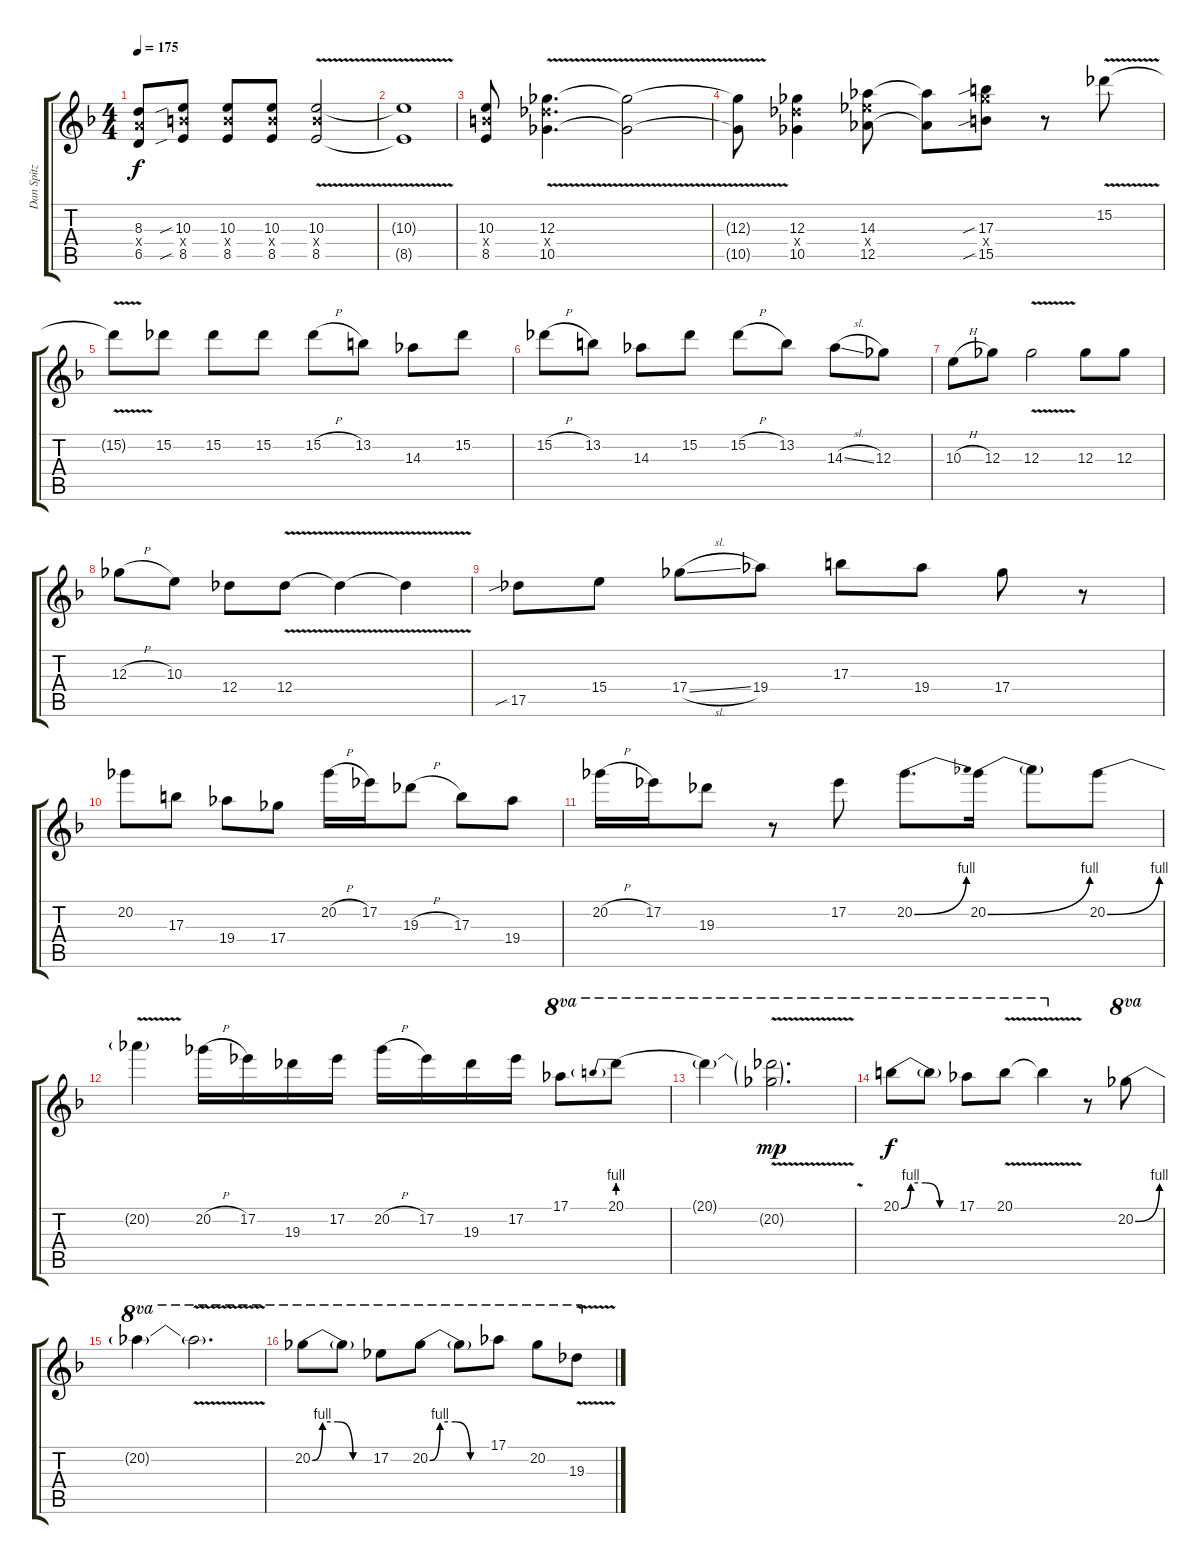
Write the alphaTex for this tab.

\track ("Dan Spitz" "Dan Spitz") {instrument distortionguitar}
\staff {score tabs}
\tuning (Eb4 Bb3 Gb3 Db3 Ab2 Db2) {hide}
\ts (4 4)
\tempo 175
\clef g2
\ks f
(8.3 8.4{x} 6.5).8{dy f} (10.3{sib} 10.4{x} 8.5{sib}).8 (10.3 10.4{x} 8.5).8 (10.3 10.4{x} 8.5).8 (10.3{v} 10.4{v x} 8.5{v}).2 |
(10.3{v t} 8.5{v t}).1 |
(10.3 10.4{x} 8.5).8 (12.3{v} 12.4{v x} 10.5{v}).4{d} (12.3{v t} 10.5{v t}).2 |
(12.3{t} 10.5{t}).8 (12.3 12.4{x} 10.5).4 (14.3 14.4{x} 12.5).8 (14.3{t} 12.5{t}).8 (17.3{sib} 17.4{x} 15.5{sib}).8 r.8 15.2{v}.8 |
15.2{v t}.8 15.2.8 15.2.8 15.2.8 15.2{h}.8 13.2.8 14.3.8 15.2.8 |
15.2{h}.8 13.2.8 14.3.8 15.2.8 15.2{h}.8 13.2.8 14.3{sl}.8 12.3.8 |
10.3{h}.8 12.3.8 12.3{v}.2 12.3.8 12.3.8 |
12.3{h}.8 10.3.8 12.4.8 12.4{v}.8 12.4{v t}.4 12.4{v t}.4 |
17.5{sib}.8 15.4.8 17.4{sl}.8 19.4.8 17.3.8 19.4.8 17.4.8 r.8 |
20.2.8 17.3.8 19.4.8 17.4.8 20.2{h}.16 17.2.16 19.3{h}.8 17.3.8 19.4.8 |
20.2{h}.16 17.2.16 19.3.8 r.8 17.2.8 20.2{be (bend 0 0 60 4)}.8{d} 20.2{be (bend 0 0 60 4)}.16 20.2{t}.8 20.2{be (bend 0 0 60 4)}.8 |
20.2{v t}.4 20.2{h}.16 17.2.16 19.3.16 17.2.16 20.2{h}.16 17.2.16 19.3.16 17.2.16 17.1.8{ot 8va} 20.1{be (prebend 0 4 60 4)}.8{ot 8va} |
20.1{t}.4{ot 8va} (20.1{v t} 20.2{v g}).2{d ot 8va dy mp} |
20.1{be (custom 0 0 10 4 25 4 40 0 60 0)}.8{ot 8va dy f} 20.1{t}.8{ot 8va} 17.1.8{ot 8va} 20.1{v}.8{ot 8va} 20.1{v t}.4{ot 8va} r.8 20.2{be (bend 0 0 60 4)}.8{ot 8va} |
20.2{t}.4{ot 8va} 20.2{v t}.2{d ot 8va} |
20.2{be (custom 0 0 10 4 25 4 40 0 60 0)}.8{ot 8va} 20.2{t}.8{ot 8va} 17.2.8{ot 8va} 20.2{be (custom 0 0 10 4 25 4 40 0 60 0)}.8{ot 8va} 20.2{t}.8{ot 8va} 17.1.8{ot 8va} 20.2.8{ot 8va} 19.3{v}.8{ot 8va}
